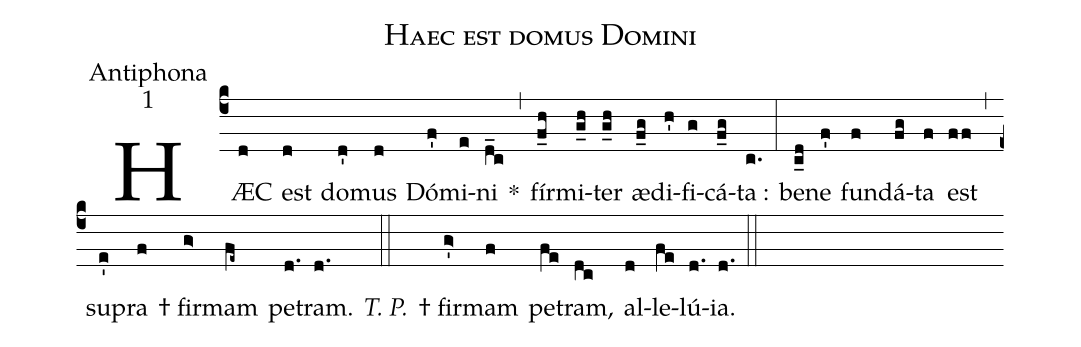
name:Haec est domus Domini;
office-part:Antiphona;
mode:1;
%%
(c4) HÆC(d) est(d) do(d')mus(d) Dó(f')mi(e)ni(d_c) *(,) fír(f_h)mi(g_h)ter(g_h) æ(f_g)di(h')fi(g)cá(f_g)ta :(c.) (:) be(c_d)ne(f') fun(f)dá(fg)ta(f) est(ff) (,) su(e')pra(f) † fir(g>)mam(fe~) pe(d.)tram.(d.) <i>T. P.</i>(::) † fir(g'>)mam(f) pe(fe)tram,(dc) al(d)le(fe)lú(d.)ia.(d.) (::)
